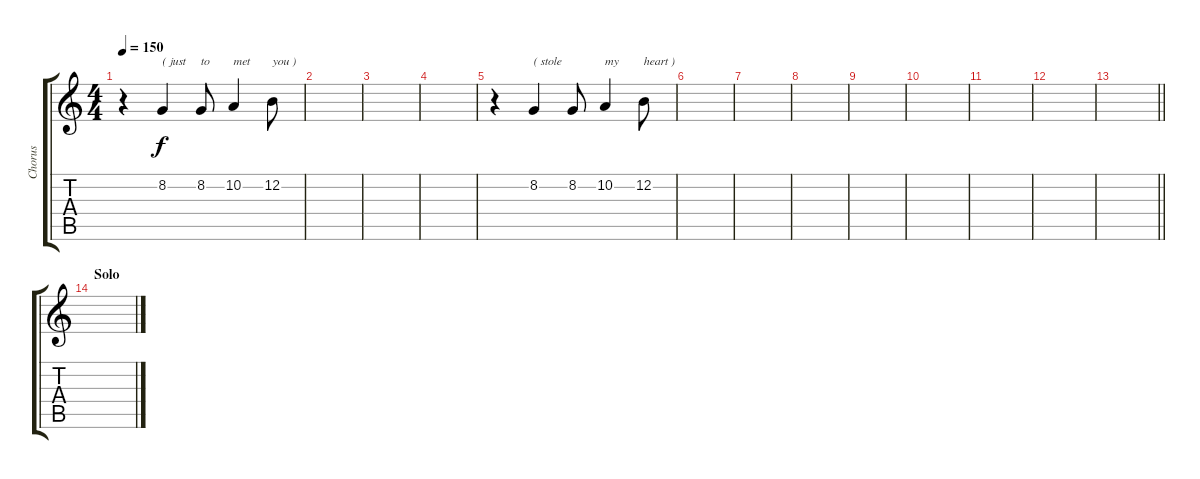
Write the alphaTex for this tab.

\track ("Chorus" "Chorus") {instrument synthbrass1}
\staff {score tabs}
\tuning (E4 B3 G3 D3 A2 E2) {hide}
\ts (4 4)
\tempo 150
\clef g2
\ks c
r.4{dy f} 8.2.4{txt "( just"} 8.2.8{txt "to"} 10.2.4{txt "met"} 12.2.8{txt "you )"} |
|
|
|
r.4 8.2.4{txt "( stole"} 8.2.8 10.2.4{txt "my"} 12.2.8{txt "heart )"} |
|
|
|
|
|
|
|
\barLineRight lightlight
|
\section ("" "Solo")
